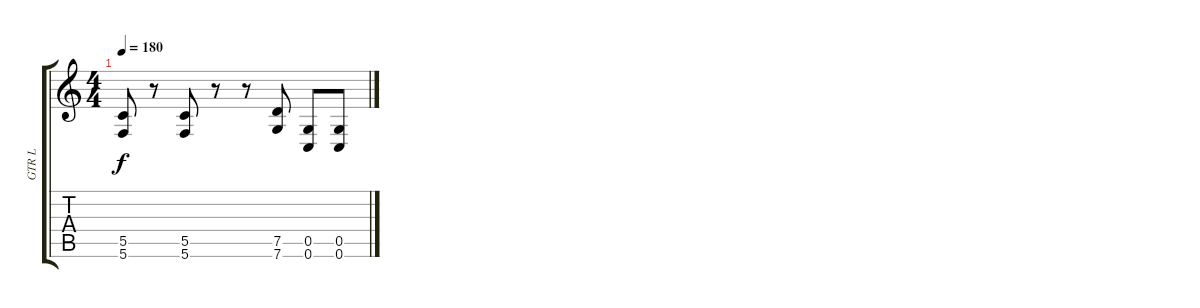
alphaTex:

\track ("GTR L" "GTR L") {instrument distortionguitar}
\staff {score tabs}
\tuning (D4 A3 F3 C3 G2 C2) {hide}
\ts (4 4)
\tempo 180
\clef g2
\ks c
(5.5 5.6).8{dy f} r.8 (5.5 5.6).8 r.8 r.8 (7.5 7.6).8 (0.5 0.6).8 (0.5 0.6).8
